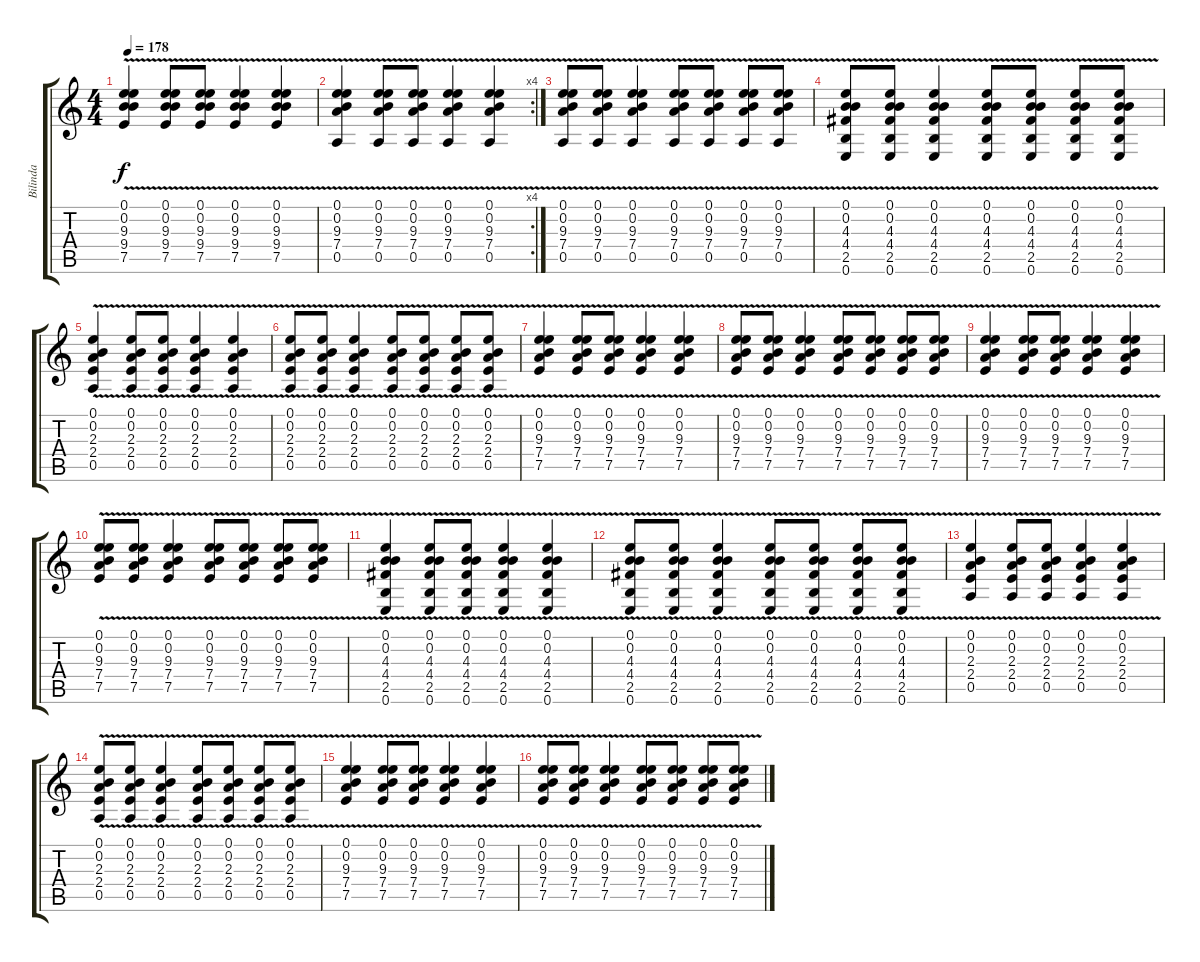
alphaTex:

\track ("Bilinda" "Bilinda") {instrument distortionguitar}
\staff {score tabs}
\tuning (E4 B3 G3 D3 A2 E2) {hide}
\ts (4 4)
\tempo 178
\clef g2
\ks c
(0.1 0.2 9.3{v} 9.4 7.5).4{dy f} (0.1 0.2 9.3{v} 9.4 7.5).8 (0.1 0.2 9.3{v} 9.4 7.5).8 (0.1 0.2 9.3{v} 9.4 7.5).4 (0.1 0.2 9.3{v} 9.4 7.5).4 |
\rc 4
(0.1 0.2 9.3{v} 7.4 0.5).4 (0.1 0.2 9.3{v} 7.4 0.5).8 (0.1 0.2 9.3{v} 7.4 0.5).8 (0.1 0.2 9.3{v} 7.4 0.5).4 (0.1 0.2 9.3{v} 7.4 0.5).4 |
(0.1 0.2 9.3{v} 7.4 0.5).8 (0.1 0.2 9.3{v} 7.4 0.5).8 (0.1 0.2 9.3{v} 7.4 0.5).4 (0.1 0.2 9.3{v} 7.4 0.5).8 (0.1 0.2 9.3{v} 7.4 0.5).8 (0.1 0.2 9.3{v} 7.4 0.5).8 (0.1 0.2 9.3{v} 7.4 0.5).8 |
(0.1 0.2 4.3{v} 4.4 2.5 0.6).8 (0.1 0.2 4.3{v} 4.4 2.5 0.6).8 (0.1 0.2 4.3{v} 4.4 2.5 0.6).4 (0.1 0.2 4.3{v} 4.4 2.5 0.6).8 (0.1 0.2 4.3{v} 4.4 2.5 0.6).8 (0.1 0.2 4.3{v} 4.4 2.5 0.6).8 (0.1 0.2 4.3{v} 4.4 2.5 0.6).8 |
(0.1 0.2 2.3{v} 2.4 0.5).4 (0.1 0.2 2.3{v} 2.4 0.5).8 (0.1 0.2 2.3{v} 2.4 0.5).8 (0.1 0.2 2.3{v} 2.4 0.5).4 (0.1 0.2 2.3{v} 2.4 0.5).4 |
(0.1 0.2 2.3{v} 2.4 0.5).8 (0.1 0.2 2.3{v} 2.4 0.5).8 (0.1 0.2 2.3{v} 2.4 0.5).4 (0.1 0.2 2.3{v} 2.4 0.5).8 (0.1 0.2 2.3{v} 2.4 0.5).8 (0.1 0.2 2.3{v} 2.4 0.5).8 (0.1 0.2 2.3{v} 2.4 0.5).8 |
(0.1 0.2 9.3{v} 7.4 7.5).4 (0.1 0.2 9.3{v} 7.4 7.5).8 (0.1 0.2 9.3{v} 7.4 7.5).8 (0.1 0.2 9.3{v} 7.4 7.5).4 (0.1 0.2 9.3{v} 7.4 7.5).4 |
(0.1 0.2 9.3{v} 7.4 7.5).8 (0.1 0.2 9.3{v} 7.4 7.5).8 (0.1 0.2 9.3{v} 7.4 7.5).4 (0.1 0.2 9.3{v} 7.4 7.5).8 (0.1 0.2 9.3{v} 7.4 7.5).8 (0.1 0.2 9.3{v} 7.4 7.5).8 (0.1 0.2 9.3{v} 7.4 7.5).8 |
(0.1 0.2 9.3{v} 7.4 7.5).4 (0.1 0.2 9.3{v} 7.4 7.5).8 (0.1 0.2 9.3{v} 7.4 7.5).8 (0.1 0.2 9.3{v} 7.4 7.5).4 (0.1 0.2 9.3{v} 7.4 7.5).4 |
(0.1 0.2 9.3{v} 7.4 7.5).8 (0.1 0.2 9.3{v} 7.4 7.5).8 (0.1 0.2 9.3{v} 7.4 7.5).4 (0.1 0.2 9.3{v} 7.4 7.5).8 (0.1 0.2 9.3{v} 7.4 7.5).8 (0.1 0.2 9.3{v} 7.4 7.5).8 (0.1 0.2 9.3{v} 7.4 7.5).8 |
(0.1 0.2 4.3{v} 4.4 2.5 0.6).4 (0.1 0.2 4.3{v} 4.4 2.5 0.6).8 (0.1 0.2 4.3{v} 4.4 2.5 0.6).8 (0.1 0.2 4.3{v} 4.4 2.5 0.6).4 (0.1 0.2 4.3{v} 4.4 2.5 0.6).4 |
(0.1 0.2 4.3{v} 4.4 2.5 0.6).8 (0.1 0.2 4.3{v} 4.4 2.5 0.6).8 (0.1 0.2 4.3{v} 4.4 2.5 0.6).4 (0.1 0.2 4.3{v} 4.4 2.5 0.6).8 (0.1 0.2 4.3{v} 4.4 2.5 0.6).8 (0.1 0.2 4.3{v} 4.4 2.5 0.6).8 (0.1 0.2 4.3{v} 4.4 2.5 0.6).8 |
(0.1 0.2 2.3{v} 2.4 0.5).4 (0.1 0.2 2.3{v} 2.4 0.5).8 (0.1 0.2 2.3{v} 2.4 0.5).8 (0.1 0.2 2.3{v} 2.4 0.5).4 (0.1 0.2 2.3{v} 2.4 0.5).4 |
(0.1 0.2 2.3{v} 2.4 0.5).8 (0.1 0.2 2.3{v} 2.4 0.5).8 (0.1 0.2 2.3{v} 2.4 0.5).4 (0.1 0.2 2.3{v} 2.4 0.5).8 (0.1 0.2 2.3{v} 2.4 0.5).8 (0.1 0.2 2.3{v} 2.4 0.5).8 (0.1 0.2 2.3{v} 2.4 0.5).8 |
(0.1 0.2 9.3{v} 7.4 7.5).4 (0.1 0.2 9.3{v} 7.4 7.5).8 (0.1 0.2 9.3{v} 7.4 7.5).8 (0.1 0.2 9.3{v} 7.4 7.5).4 (0.1 0.2 9.3{v} 7.4 7.5).4 |
(0.1 0.2 9.3{v} 7.4 7.5).8 (0.1 0.2 9.3{v} 7.4 7.5).8 (0.1 0.2 9.3{v} 7.4 7.5).4 (0.1 0.2 9.3{v} 7.4 7.5).8 (0.1 0.2 9.3{v} 7.4 7.5).8 (0.1 0.2 9.3{v} 7.4 7.5).8 (0.1 0.2 9.3{v} 7.4 7.5).8
